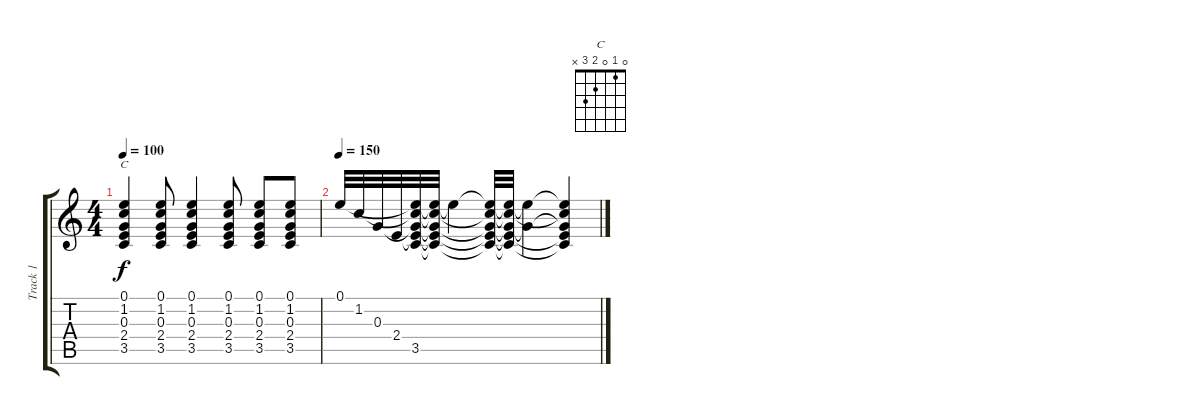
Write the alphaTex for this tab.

\track ("Track 1" "Track 1") {instrument acousticguitarsteel}
\staff {score tabs}
\tuning (E4 B3 G3 D3 A2 E2) {hide}
\chord ("C" 0 1 0 2 3 x)
\ts (4 4)
\tempo 100
\clef g2
\ks c
(0.1 1.2 0.3 2.4 3.5).4{ch "C" dy f} (0.1 1.2 0.3 2.4 3.5).8 (0.1 1.2 0.3 2.4 3.5).4 (0.1 1.2 0.3 2.4 3.5).8 (0.1 1.2 0.3 2.4 3.5).8 (0.1 1.2 0.3 2.4 3.5).8 |
\tempo 150
0.1.32 1.2.32 0.3.32 2.4.32 (0.1{t} 1.2{t} 0.3{t} 2.4{t} 3.5).32 (0.1{t} 1.2{t} 0.3{t} 2.4{t} 3.5{t}).32 0.1{t}.4 (0.1{t} 1.2{t} 0.3{t} 2.4{t} 3.5{t}).32 (0.1{t} 1.2{t} 0.3{t} 2.4{t} 3.5{t}).32 (0.1{t} 0.3{t}).4 (0.1{t} 1.2{t} 0.3{t} 2.4{t} 3.5{t}).4
